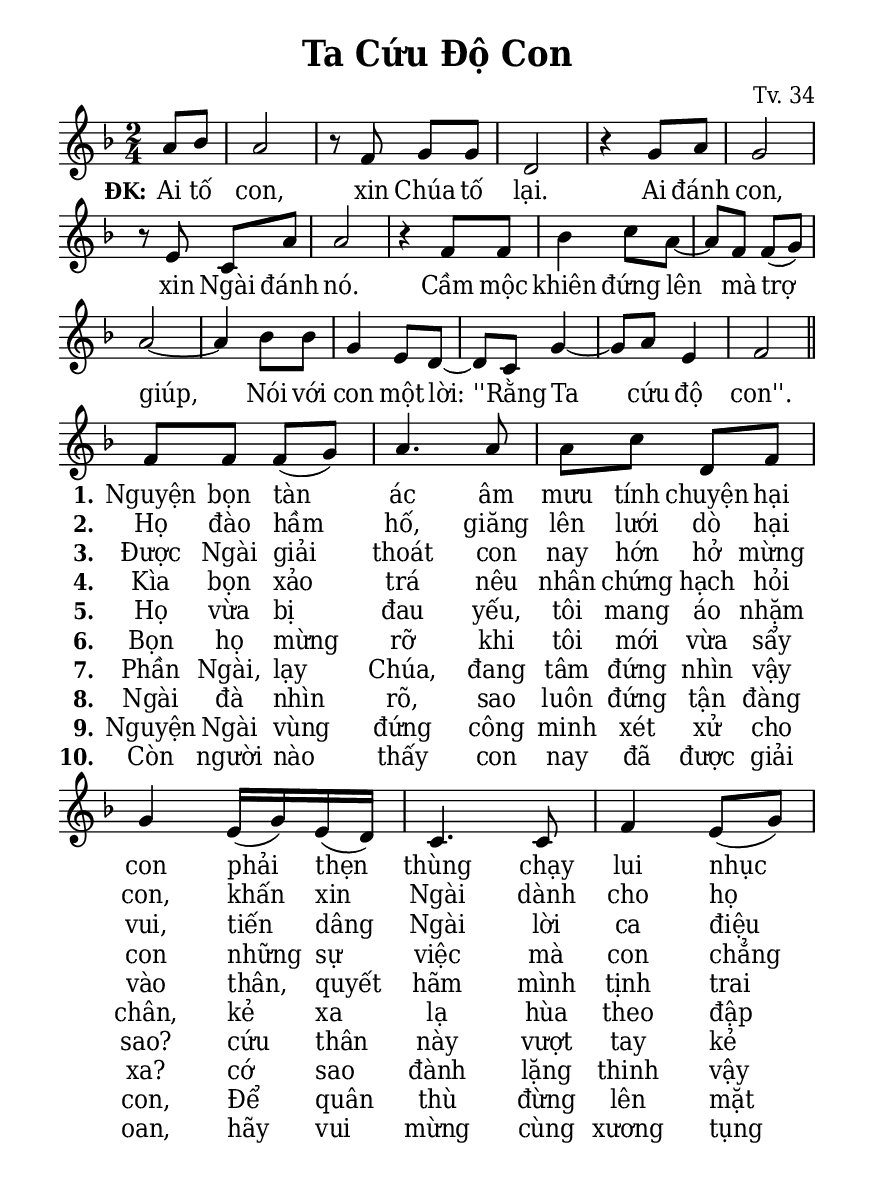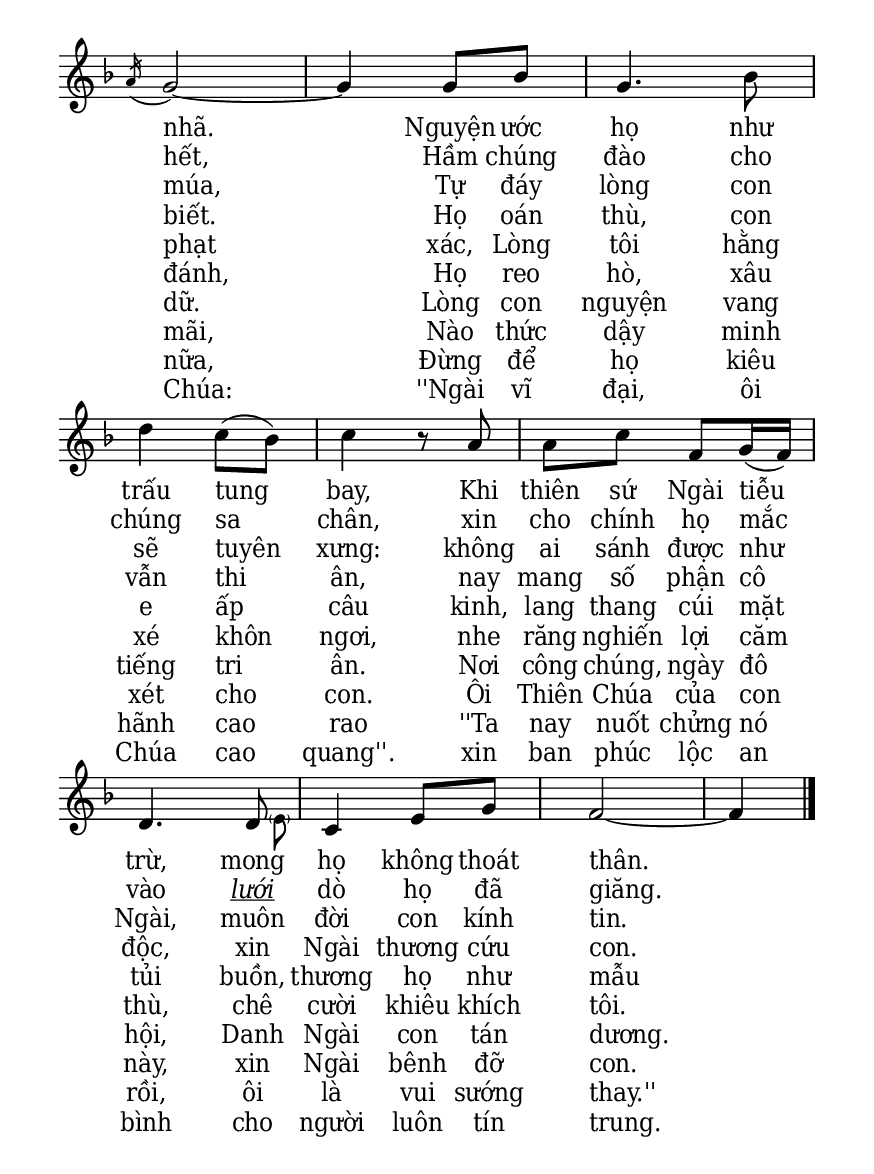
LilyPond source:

% Cài đặt chung\
\version "2.22.1"
\include "english.ly"

\header {
  title = "Ta Cứu Độ Con"
  composer = "Tv. 34"
  %arranger = "Lm. Kim Long"
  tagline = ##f
}

% Nhạc phiên khúc
nhacPhienKhucSop = \relative c'' {
  \partial 4 a8 bf |
  a2 |
  r8 f g g |
  d2 |
  r4 g8 a |
  g2 |
  r8 e c a' |
  a2 |
  r4 f8 f |
  bf4 c8 a ~ |
  a f f (g) |
  a2 ~ |
  a4 bf8 bf |
  g4 e8 d ~ |
  d c g'4 ~ |
  g8 a e4 |
  f2 \bar "||" \break
  
  f8 f f (g) |
  a4. a8 |
  a c d, f |
  g4 e16 (g) e (d) |
  c4. c8 |
  f4 e8 (g) |
  \slashedGrace { a16 ( } g2) ~ |
  g4 g8 bf |
  g4. bf8 |
  d4 c8 (bf) |
  c4 r8 a |
  a c f, g16 (f) |
  d4.
  <<
    {
      \voiceOne
      d8
    }
    \new Voice = "splitpart" {
      \voiceTwo
      \once \override NoteColumn.force-hshift = #3
      \tweak font-size #-2
      \parenthesize
      e
    }
  >>
  \oneVoice
  c4 e8 g |
  f2 ~ |
  f4 \bar "|."
}

nhacPhienKhucAlto = \relative c' {
  
}

% Lời phiên khúc
loiPhienKhucSop = \lyrics {
  \set stanza = "ĐK:"
  Ai tố con, xin Chúa tố lại.
  Ai đánh con, xin Ngài đánh nó.
  Cầm mộc khiên đứng lên mà trợ giúp,
  Nói với con một lời:
  ''Rằng Ta cứu độ con''.
  <<
    {
      \set stanza = "1."
      Nguyện bọn tàn ác âm mưu tính chuyện hại con
      phải thẹn thùng chạy lui nhục nhã.
      Nguyện ước họ như trấu tung bay,
      Khi thiên sứ Ngài tiễu trừ,
      mong họ không thoát thân.
    }
    \new Lyrics {
	    \set associatedVoice = "beSop"
	    \set stanza = "2."
	    Họ đào hầm hố, giăng lên lưới dò hại con,
	    khấn xin Ngài dành cho họ hết,
	    Hầm chúng đào cho chúng sa chân,
	    xin cho chính họ mắc vào
	    \markup { \italic \underline "lưới" }
	    dò họ đã giăng.
    }
    \new Lyrics {
	    \set associatedVoice = "beSop"
	    \set stanza = "3."
	    Được Ngài giải thoát
	    con nay hớn hở mừng vui,
	    tiến dâng Ngài lời ca điệu múa,
	    Tự đáy lòng con sẽ tuyên xưng:
	    không ai sánh được như Ngài,
	    muôn đời con kính tin.
    }
    \new Lyrics {
	    \set associatedVoice = "beSop"
	    \set stanza = "4."
	    Kìa bọn xảo trá nêu nhân chứng hạch hỏi con
	    những sự việc mà con chẳng biết.
	    Họ oán thù, con vẫn thi ân,
	    nay mang số phận cô độc,
	    xin Ngài thương cứu con.
    }
    \new Lyrics {
	    \set associatedVoice = "beSop"
	    \set stanza = "5."
	    Họ vừa bị đau yếu, tôi mang áo nhặm vào thân,
	    quyết hãm mình tịnh trai phạt xác,
	    Lòng tôi hằng e ấp câu kinh,
	    lang thang cúi mặt tủi buồn,
	    thương họ như mẫu thân.
    }
    \new Lyrics {
	    \set associatedVoice = "beSop"
	    \set stanza = "6."
	    Bọn họ mừng rỡ khi tôi mới vừa sẩy chân,
	    kẻ xa lạ hùa theo đập đánh,
	    Họ reo hò, xâu xé khôn ngơi,
	    nhe răng nghiến lợi căm thù,
	    chê cười khiêu khích tôi.
    }
    \new Lyrics {
	    \set associatedVoice = "beSop"
	    \set stanza = "7."
	    Phần Ngài, lạy Chúa, đang tâm đứng nhìn vậy sao?
	    cứu thân này vượt tay kẻ dữ.
	    Lòng con nguyện vang tiếng tri ân.
	    Nơi công chúng, ngày đô hội,
	    Danh Ngài con tán dương.
    }
    \new Lyrics {
	    \set associatedVoice = "beSop"
	    \set stanza = "8."
	    Ngài đà nhìn rõ, sao luôn đứng tận đàng xa?
	    cớ sao đành lặng thinh vậy mãi,
	    Nào thức dậy minh xét cho con.
	    Ôi Thiên Chúa của con này,
	    xin Ngài bênh đỡ con.
    }
    \new Lyrics {
	    \set associatedVoice = "beSop"
	    \set stanza = "9."
	    Nguyện Ngài vùng đứng công minh xét xử cho con,
	    Để quân thù đừng lên mặt nữa,
	    Đừng để họ kiêu hãnh cao rao
	    ''Ta nay nuốt chửng nó rồi,
	    ôi là vui sướng thay.''
    }
    \new Lyrics {
	    \set associatedVoice = "beSop"
	    \set stanza = "10."
	    Còn người nào thấy con nay đã được giải oan,
	    hãy vui mừng cùng xương tụng Chúa:
	    ''Ngài vĩ đại, ôi Chúa cao quang''.
	    xin ban phúc lộc an bình cho người luôn tín trung.
    }
  >>
}

% Dàn trang
\paper {
  #(set-paper-size "a5")
  top-margin = 10\mm
  bottom-margin = 10\mm
  left-margin = 10\mm
  right-margin = 10\mm
  indent = #0
  #(define fonts
	 (make-pango-font-tree "Deja Vu Serif Condensed"
	 		       "Deja Vu Serif Condensed"
			       "Deja Vu Serif Condensed"
			       (/ 20 20)))
  print-page-number = ##f
  page-count = #2
}

TongNhip = {
  \key f \major \time 2/4
  \set Timing.beamExceptions = #'()
  \set Timing.baseMoment = #(ly:make-moment 1/4)
}

% Đổi kích thước nốt cho bè phụ
notBePhu =
#(define-music-function (font-size music) (number? ly:music?)
   (for-some-music
     (lambda (m)
       (if (music-is-of-type? m 'rhythmic-event)
           (begin
             (set! (ly:music-property m 'tweaks)
                   (cons `(font-size . ,font-size)
                         (ly:music-property m 'tweaks)))
             #t)
           #f))
     music)
   music)

\score {
  \new ChoirStaff <<
    \new Staff \with {
        \consists "Merge_rests_engraver"
        printPartCombineTexts = ##f
      }
      <<
      \new Voice \TongNhip \partCombine 
        \nhacPhienKhucSop
        \notBePhu -3 { \nhacPhienKhucAlto }
      \new NullVoice = beSop \nhacPhienKhucSop
      \new Lyrics \lyricsto beSop \loiPhienKhucSop
      >>
  >>
  \layout {
    %\override Staff.TimeSignature.transparent = ##t
    %\override Lyrics.LyricSpace.minimum-distance = #0.8
    \override Score.BarNumber.break-visibility = ##(#f #f #f)
    \override Score.SpacingSpanner.uniform-stretching = ##t
  } 
}
